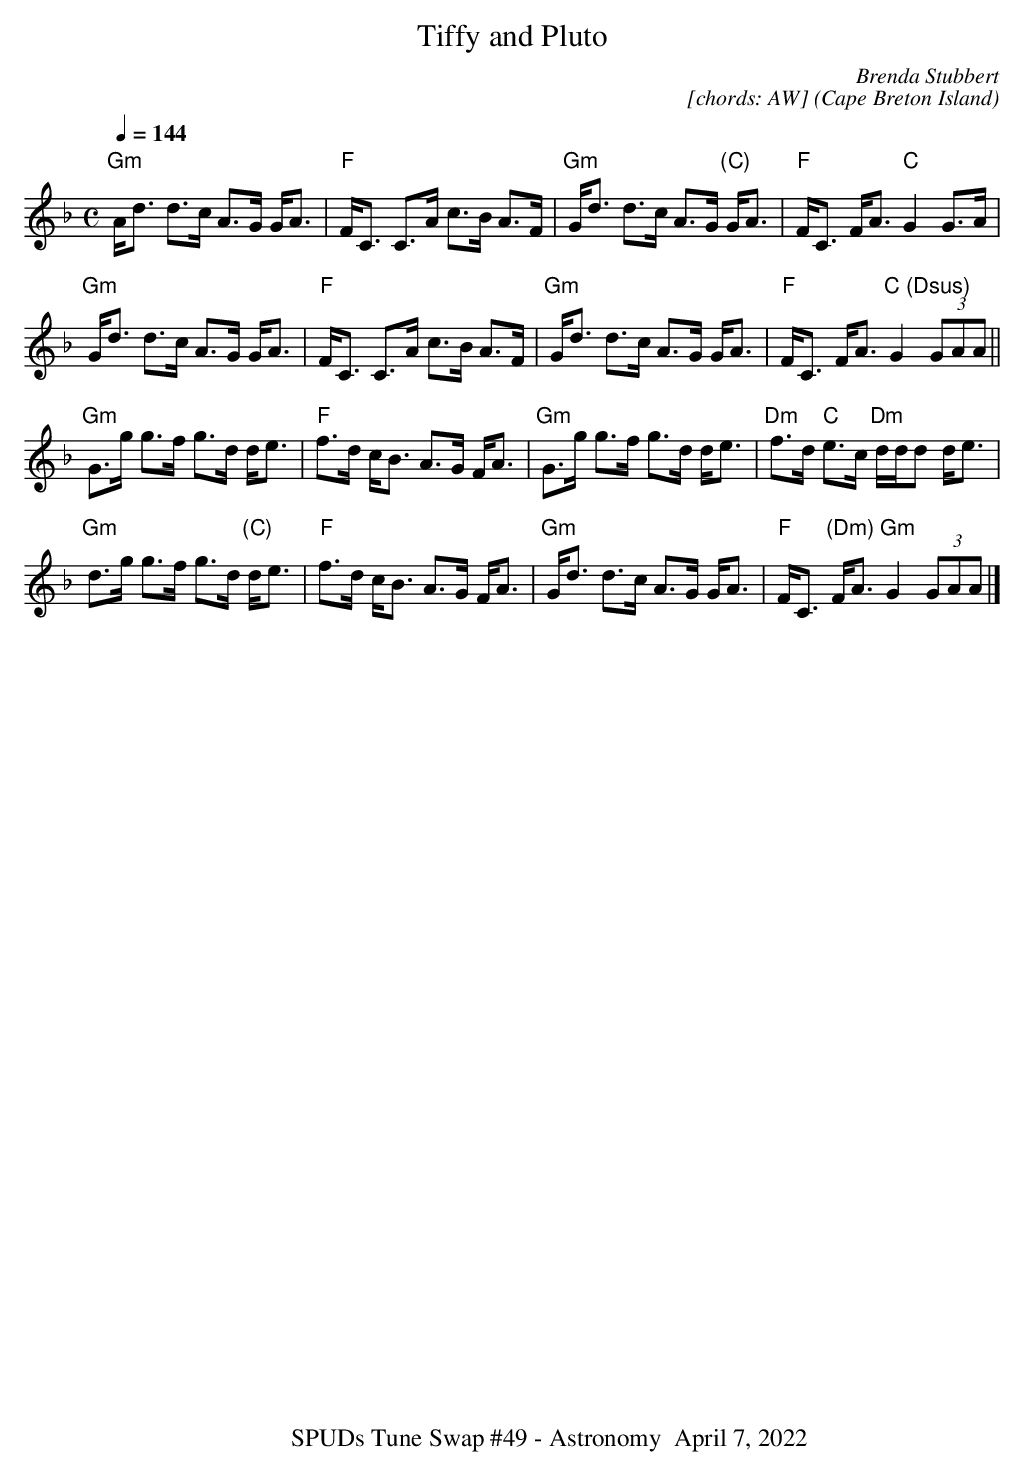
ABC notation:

X:1
T:Tiffy and Pluto
C:Brenda Stubbert
C:[chords: AW]
O:Cape Breton Island
L:1/8
Q:1/4=144
M:C
K:Gdor
"Gm"A<d ""d>c A>G G<A|"F"F<C C>A c>B A>F|\
"Gm"G<d d>c A>G "(C)"G<A|"F"F<C F<A "C"G2 G>A|
"Gm"G<d d>c A>G ""G<A|"F"F<C C>A c>B A>F|\
"Gm"G<d d>c A>G G<A|"F"F<C F<A "C (Dsus)"G2 (3GAA||
"Gm"G>g g>f g>d d<e|"F"f>d c<B A>G F<A|\
"Gm"G>g g>f g>d d<e|"Dm"f>d "C"e>c "Dm"d/d/d d<e|
"Gm"d>g g>f g>d "(C)"d<e|"F"f>d c<B A>G F<A|\
"Gm"G<d d>c A>G G<A|"F"F<C "(Dm)"F<A "Gm"G2 (3GAA|]
